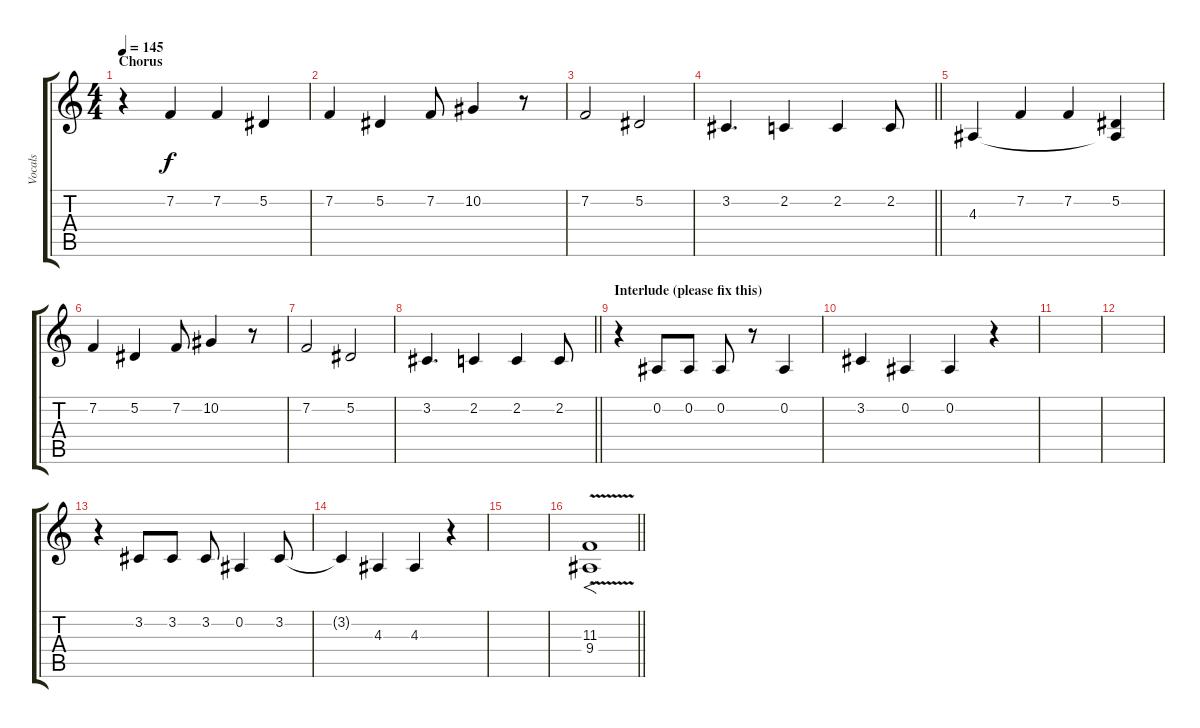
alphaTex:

\track ("Vocals" "Vocals") {instrument flute}
\staff {score tabs}
\tuning (Eb4 Bb3 Gb3 Db3 Ab2 Eb2) {hide}
\ts (4 4)
\section ("" "Chorus")
\tempo 145
\clef g2
\ks c
r.4{dy f} 7.2.4 7.2.4 5.2.4 |
7.2.4 5.2.4 7.2.8 10.2.4 r.8 |
7.2.2 5.2.2 |
\barLineRight lightlight
3.2.4{d} 2.2.4 2.2.4 2.2.8 |
4.3.4 7.2.4 7.2.4 (5.2 4.3{t}).4 |
7.2.4 5.2.4 7.2.8 10.2.4 r.8 |
7.2.2 5.2.2 |
\barLineRight lightlight
3.2.4{d} 2.2.4 2.2.4 2.2.8 |
\section ("" "Interlude (please fix this)")
r.4 0.2.8 0.2.8 0.2.8 r.8 0.2.4 |
3.2.4 0.2.4 0.2.4 r.4 |
|
|
r.4 3.2.8 3.2.8 3.2.8 0.2.4 3.2.8 |
3.2{t}.4 4.3.4 4.3.4 r.4 |
|
\barLineRight lightlight
(11.3 9.4{v}).1{f}
